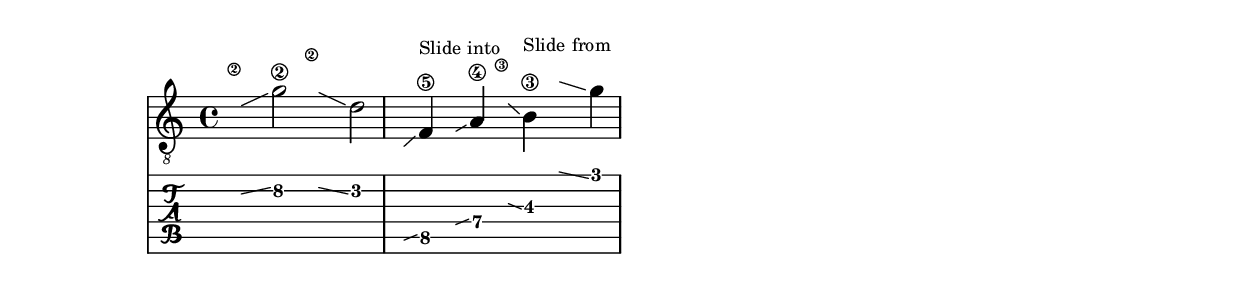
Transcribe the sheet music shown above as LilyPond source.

% Do not edit this file; it is automatically
% generated from Documentation/snippets/new
% This file is in the public domain.
%% Note: this file works from version 2.13.4
\version "2.13.16"

\header {
%% Translation of GIT committish: 5a7301fc350ffc3ab5bd3a2084c91666c9e9a549


  texidoces = "
A diferencia de los glissandos, los @q{slides} o ligaduras pueden
partir de un punto impreciso del mástil hasta un traste específico.
Una buena forma de hacerlo es añadir una nota de mordente antes de la
nota real, como se muestra en el ejemplo siguiente.

"

  doctitlees = "Ligaduras de guitarra"

  lsrtags = "fretted-strings"

  texidoc = "
Unlike glissandos, slides may go from an imprecise point of the
fretboard to a specific fret. A good way to do that is to add a grace
hidden note before the note which is actually played, as demonstrated
in the following example.
"
  doctitle = "Guitar slides"
} % begin verbatim


%% Hide fret number: useful to draw slide into/from a casual point of
%% the fretboard.
hideFretNumber = {
  \once \override TabNoteHead #'transparent = ##t
  \once \override NoteHead #'transparent = ##t
  \once \override Stem #'transparent = ##t
  \once \override NoteHead #'no-ledgers = ##t
  \once \override Glissando #'(bound-details left padding) = #0.3
}

music= \relative c' {
  \grace { \hideFretNumber d8\2 \glissando s2 } g2\2
  \grace { \hideFretNumber g8\2 \glissando s2 } d2 |

  \grace { \hideFretNumber c,8 \glissando s } f4\5^\markup \tiny { Slide into }
  \grace { \hideFretNumber f8 \glissando s } a4\4
  \grace { \hideFretNumber e'8\3 \glissando s } b4\3^\markup \tiny { Slide from }
  \grace { \hideFretNumber b'8 \glissando s2 } g4 |
}

\score {
  <<
    \new Staff {
      \clef "G_8"
      \music
    }
    \new TabStaff {
      \music
    }
  >>
}
